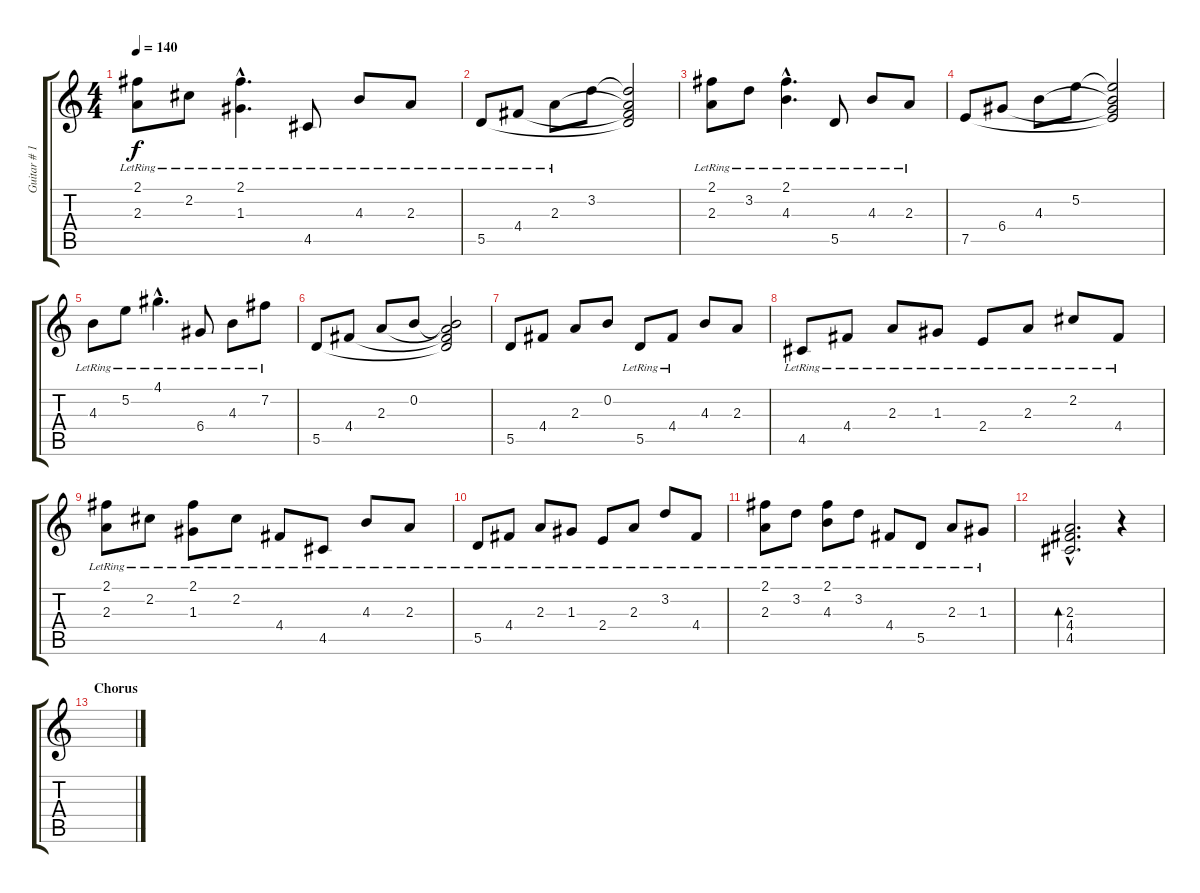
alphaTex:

\track ("Guitar # 1 - Acoustic" "Guitar # 1") {instrument acousticguitarsteel}
\staff {score tabs}
\tuning (E4 B3 G3 D3 A2 E2) {hide}
\ts (4 4)
\tempo 140
\clef g2
\ks c
(2.1{lr} 2.3{lr}).8{dy f} 2.2{lr}.8 (2.1{hac lr} 1.3{hac lr}).4{d} 4.5{lr}.8 4.3{lr}.8 2.3{lr}.8 |
5.5{lr}.8 4.4{lr}.8 2.3{lr}.8 3.2.8 (3.2{t} 2.3{t} 4.4{t} 5.5{t}).2 |
(2.1{lr} 2.3{lr}).8 3.2{lr}.8 (2.1{hac lr} 4.3{hac lr}).4{d} 5.5{lr}.8 4.3{lr}.8 2.3{lr}.8 |
7.5.8 6.4.8 4.3.8 5.2.8 (5.2{t} 4.3{t} 6.4{t} 7.5{t}).2 |
4.3{lr}.8 5.2{lr}.8 4.1{hac lr}.4{d} 6.4{lr}.8 4.3{lr}.8 7.2{lr}.8 |
5.5.8 4.4.8 2.3.8 0.2.8 (0.2{t} 2.3{t} 4.4{t} 5.5{t}).2 |
5.5.8 4.4.8 2.3.8 0.2.8 5.5{lr}.8 4.4{lr}.8 4.3.8 2.3.8 |
4.5{lr}.8 4.4{lr}.8 2.3{lr}.8 1.3{lr}.8 2.4{lr}.8 2.3{lr}.8 2.2{lr}.8 4.4{lr}.8 |
(2.1{lr} 2.3{lr}).8 2.2{lr}.8 (2.1{lr} 1.3{lr}).8 2.2{lr}.8 4.4{lr}.8 4.5{lr}.8 4.3{lr}.8 2.3{lr}.8 |
5.5{lr}.8 4.4{lr}.8 2.3{lr}.8 1.3{lr}.8 2.4{lr}.8 2.3{lr}.8 3.2{lr}.8 4.4{lr}.8 |
(2.1{lr} 2.3{lr}).8 3.2{lr}.8 (2.1{lr} 4.3{lr}).8 3.2{lr}.8 4.4{lr}.8 5.5{lr}.8 2.3{lr}.8 1.3{lr}.8 |
(2.3{hac} 4.4{hac} 4.5{hac}).2{d bd 240} r.4 |
\section ("" "Chorus")
